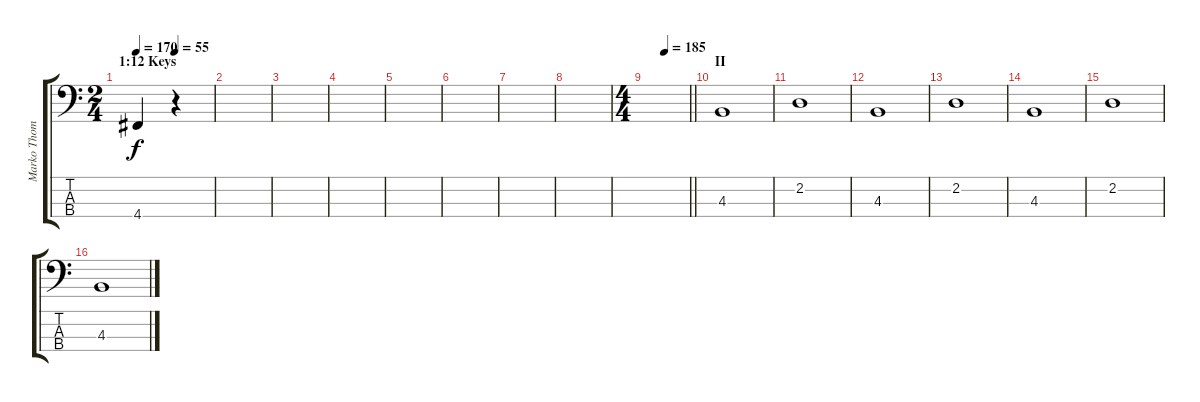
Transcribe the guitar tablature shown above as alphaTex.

\track ("Marko Thomas" "Marko Thom") {instrument electricbassfinger}
\staff {score tabs}
\tuning (F2 C2 G1 D1) {hide}
\ts (2 4)
\section ("" "1:12 Keys")
\tempo 170
\tempo (55 0.5)
\clef f4
\ks c
4.4.4{dy f} r.4 |
|
|
|
|
|
|
|
\ts (4 4)
\tempo (185 0.4375)
\barLineRight lightlight
|
\section ("" "II")
4.3.1 |
2.2.1 |
4.3.1 |
2.2.1 |
4.3.1 |
2.2.1 |
4.3.1
